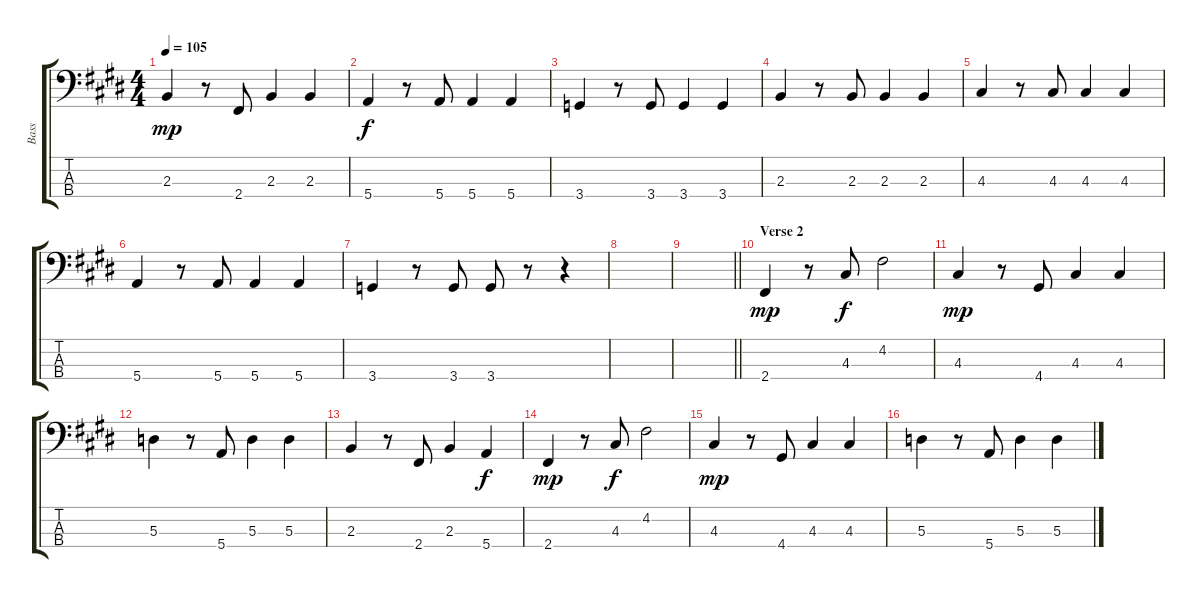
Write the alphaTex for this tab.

\track ("Bass" "Bass") {instrument electricbassfinger}
\staff {score tabs}
\tuning (G2 D2 A1 E1) {hide}
\ts (4 4)
\tempo 105
\clef f4
\ks e
2.3.4{dy mp} r.8 2.4.8 2.3.4 2.3.4 |
5.4.4{dy f} r.8 5.4.8 5.4.4 5.4.4 |
3.4.4 r.8 3.4.8 3.4.4 3.4.4 |
2.3.4 r.8 2.3.8 2.3.4 2.3.4 |
4.3.4 r.8 4.3.8 4.3.4 4.3.4 |
5.4.4 r.8 5.4.8 5.4.4 5.4.4 |
3.4.4 r.8 3.4.8 3.4.8 r.8 r.4 |
|
\barLineRight lightlight
|
\section ("" "Verse 2")
2.4.4{dy mp} r.8 4.3.8{dy f} 4.2.2 |
4.3.4{dy mp} r.8 4.4.8 4.3.4 4.3.4 |
5.3.4 r.8 5.4.8 5.3.4 5.3.4 |
2.3.4 r.8 2.4.8 2.3.4 5.4.4{dy f} |
2.4.4{dy mp} r.8 4.3.8{dy f} 4.2.2 |
4.3.4{dy mp} r.8 4.4.8 4.3.4 4.3.4 |
5.3.4 r.8 5.4.8 5.3.4 5.3.4
